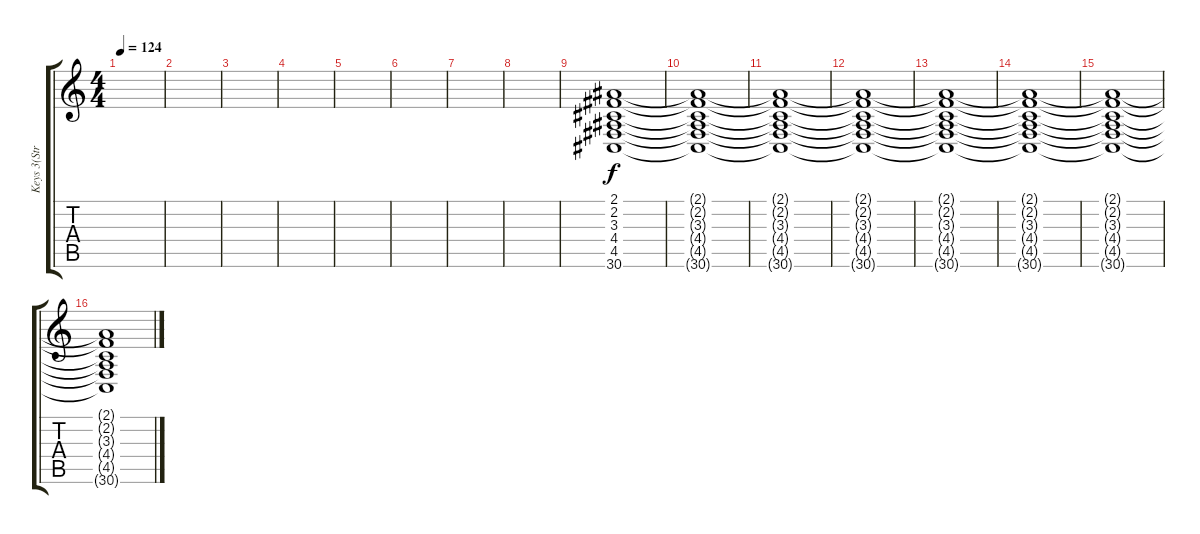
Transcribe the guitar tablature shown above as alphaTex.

\track ("Keys 3(Strings)" "Keys 3(Str") {instrument stringensemble2}
\staff {score tabs}
\tuning (E4 B3 G3 D3 A2 E2) {hide}
\ts (4 4)
\tempo 124
\clef g2
\ks c
|
|
|
|
|
|
|
|
(2.1 2.2 3.3 4.4 4.5 30.6).1{volume 7 instrument stringensemble2} |
(2.1{t} 2.2{t} 3.3{t} 4.4{t} 4.5{t} 30.6{t}).1 |
(2.1{t} 2.2{t} 3.3{t} 4.4{t} 4.5{t} 30.6{t}).1 |
(2.1{t} 2.2{t} 3.3{t} 4.4{t} 4.5{t} 30.6{t}).1 |
(2.1{t} 2.2{t} 3.3{t} 4.4{t} 4.5{t} 30.6{t}).1 |
(2.1{t} 2.2{t} 3.3{t} 4.4{t} 4.5{t} 30.6{t}).1 |
(2.1{t} 2.2{t} 3.3{t} 4.4{t} 4.5{t} 30.6{t}).1 |
(2.1{t} 2.2{t} 3.3{t} 4.4{t} 4.5{t} 30.6{t}).1
